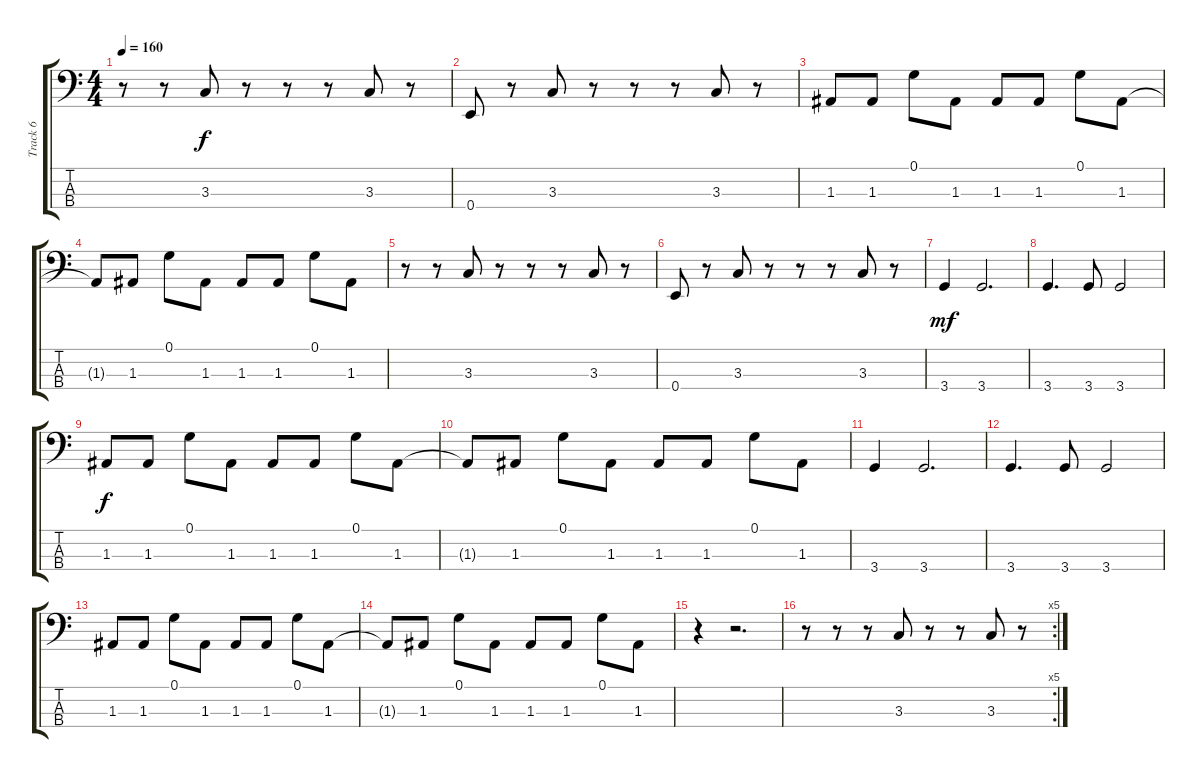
\track ("Track 6" "Track 6") {instrument electricbasspick}
\staff {score tabs}
\tuning (G2 D2 A1 E1) {hide}
\ts (4 4)
\tempo 160
\clef f4
\ks c
r.8{dy f} r.8 3.3.8 r.8 r.8 r.8 3.3.8 r.8 |
0.4.8 r.8 3.3.8 r.8 r.8 r.8 3.3.8 r.8 |
1.3.8 1.3.8 0.1.8 1.3.8 1.3.8 1.3.8 0.1.8 1.3.8 |
1.3{t}.8 1.3.8 0.1.8 1.3.8 1.3.8 1.3.8 0.1.8 1.3.8 |
r.8 r.8 3.3.8 r.8 r.8 r.8 3.3.8 r.8 |
0.4.8 r.8 3.3.8 r.8 r.8 r.8 3.3.8 r.8 |
3.4.4{dy mf} 3.4.2{d} |
3.4.4{d} 3.4.8 3.4.2 |
1.3.8{dy f} 1.3.8 0.1.8 1.3.8 1.3.8 1.3.8 0.1.8 1.3.8 |
1.3{t}.8 1.3.8 0.1.8 1.3.8 1.3.8 1.3.8 0.1.8 1.3.8 |
3.4.4 3.4.2{d} |
3.4.4{d} 3.4.8 3.4.2 |
1.3.8 1.3.8 0.1.8 1.3.8 1.3.8 1.3.8 0.1.8 1.3.8 |
1.3{t}.8 1.3.8 0.1.8 1.3.8 1.3.8 1.3.8 0.1.8 1.3.8 |
r.4 r.2{d} |
\rc 5
r.8 r.8 r.8 3.3.8 r.8 r.8 3.3.8 r.8
